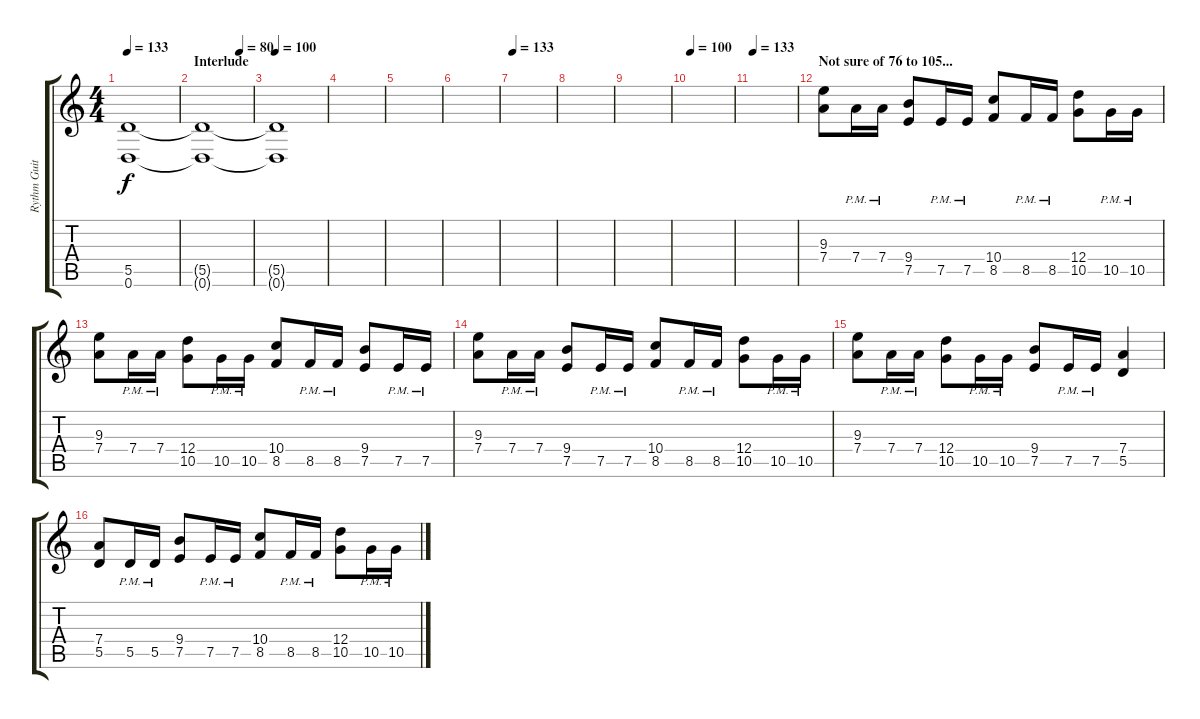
\track ("Rythm Guitars" "Rythm Guit") {instrument distortionguitar}
\staff {score tabs}
\tuning (E4 B3 G3 D3 A2 D2) {hide}
\ts (4 4)
\tempo 133
\clef g2
\ks c
(5.5{t} 0.6{t}).1{dy f volume 0} |
\section ("" "Interlude")
\tempo (80 0.75)
(5.5{t} 0.6{t}).1 |
\tempo 100
(5.5{t} 0.6{t}).1 |
|
|
|
\tempo 133
|
|
|
\tempo 100
|
\tempo 133
|
\section ("" "Not sure of 76 to 105...")
(9.3 7.4).8{volume 14} 7.4{pm}.16 7.4{pm}.16 (9.4 7.5).8 7.5{pm}.16 7.5{pm}.16 (10.4 8.5).8 8.5{pm}.16 8.5{pm}.16 (12.4 10.5).8 10.5{pm}.16 10.5{pm}.16 |
(9.3 7.4).8 7.4{pm}.16 7.4{pm}.16 (12.4 10.5).8 10.5{pm}.16 10.5{pm}.16 (10.4 8.5).8 8.5{pm}.16 8.5{pm}.16 (9.4 7.5).8 7.5{pm}.16 7.5{pm}.16 |
(9.3 7.4).8 7.4{pm}.16 7.4{pm}.16 (9.4 7.5).8 7.5{pm}.16 7.5{pm}.16 (10.4 8.5).8 8.5{pm}.16 8.5{pm}.16 (12.4 10.5).8 10.5{pm}.16 10.5{pm}.16 |
(9.3 7.4).8 7.4{pm}.16 7.4{pm}.16 (12.4 10.5).8 10.5{pm}.16 10.5{pm}.16 (9.4 7.5).8 7.5{pm}.16 7.5{pm}.16 (7.4 5.5).4 |
(7.4 5.5).8 5.5{pm}.16 5.5{pm}.16 (9.4 7.5).8 7.5{pm}.16 7.5{pm}.16 (10.4 8.5).8 8.5{pm}.16 8.5{pm}.16 (12.4 10.5).8 10.5{pm}.16 10.5{pm}.16
